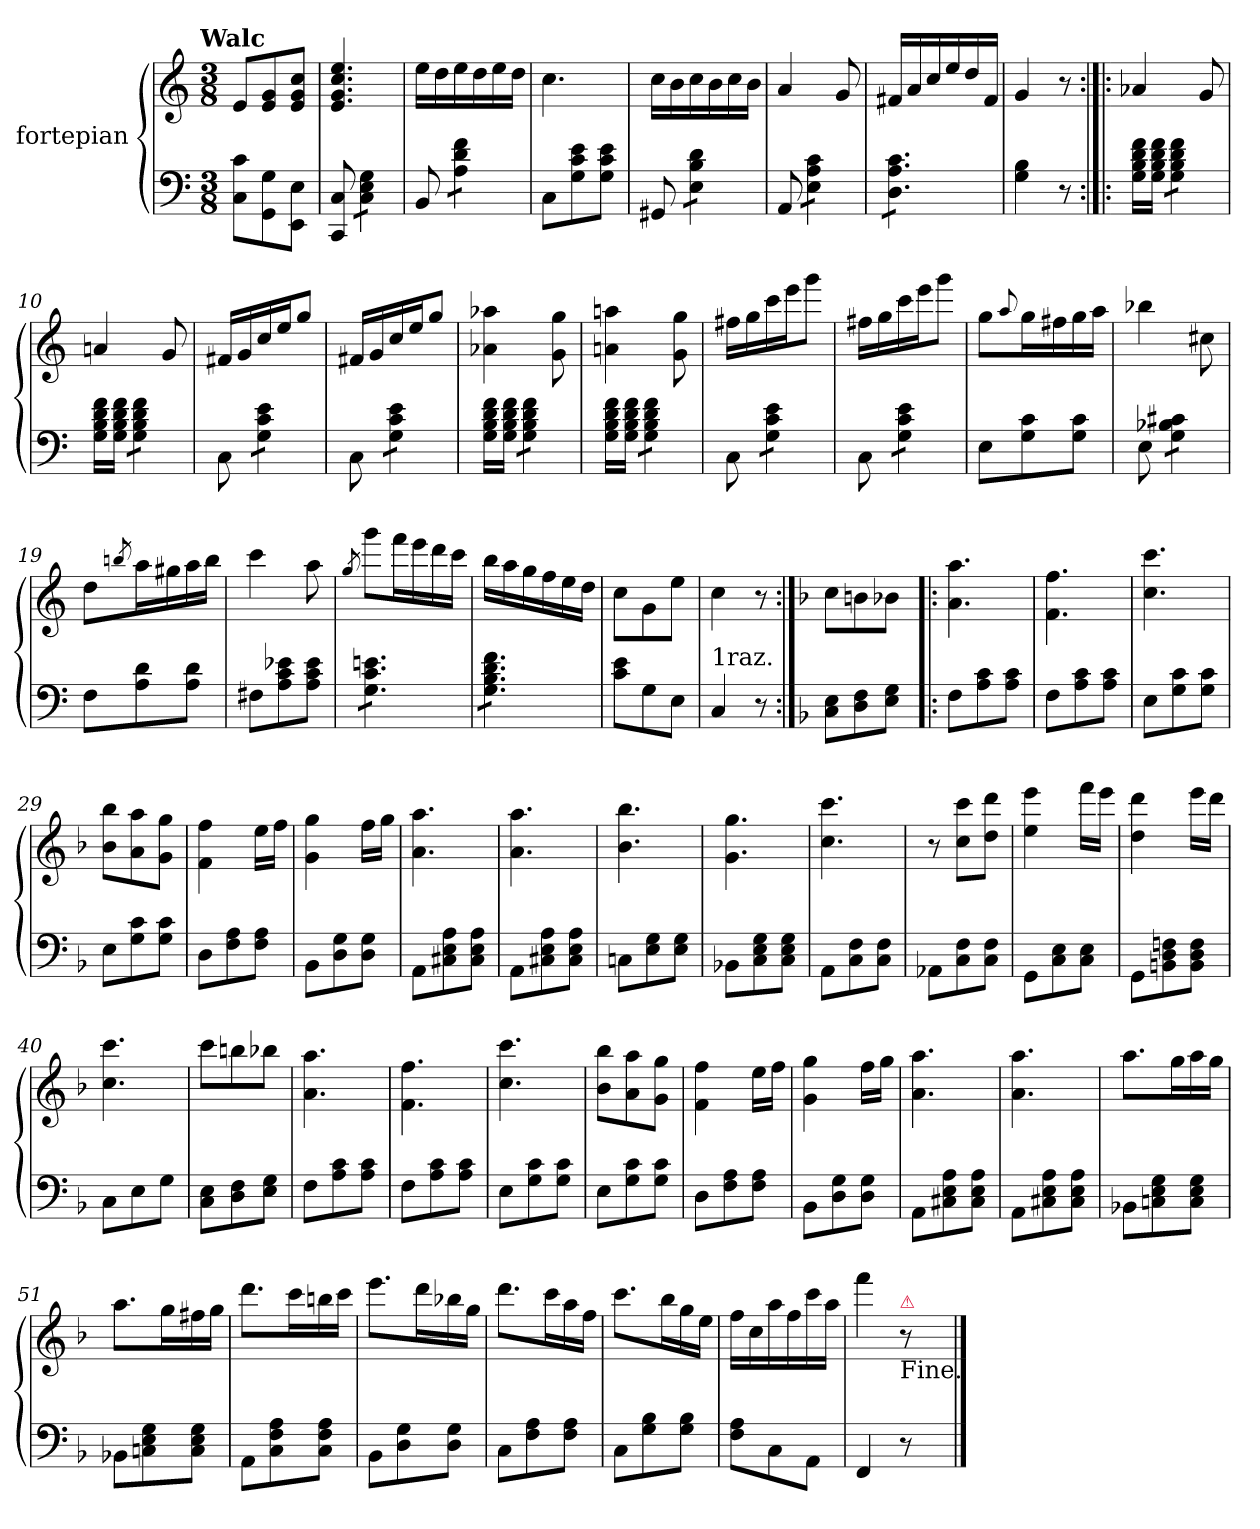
**kern	**kern
*part2	*part1
*staff2	*staff1
*I"fortepian	*
*clefF4	*clefG2
*k[]	*k[]
!!LO:TX:omd:t=Walc
*M3/8	*M3/8
=1	=1
8C\ 8c\L	8e/L
8GG\ 8G\	8e/ 8g/
8EE\ 8E\J	8e/ 8g/ 8cc/J
=2	=2
8CC/ 8C/	4.e/ 4.g/ 4.cc/ 4.ee/
*tremolo	*
8C\ 8E\ 8G\L	.
8C\ 8E\ 8G\J	.
*Xtremolo	*
=3	=3
8BB/	16ee\LL
.	16dd\
*tremolo	*
8A\ 8d\ 8f\L	16ee\
.	16dd\
8A\ 8d\ 8f\J	16ee\
*Xtremolo	*
.	16dd\JJ
=4	=4
8C\L	4.cc\
8G\ 8c\ 8e\	.
8G\ 8c\ 8e\J	.
=5	=5
8GG#X/	16cc\LL
.	16b\
*tremolo	*
8E\ 8B\ 8d\L	16cc\
.	16b\
8E\ 8B\ 8d\J	16cc\
*Xtremolo	*
.	16b\JJ
=6	=6
8AA/	4a/
*tremolo	*
8E\ 8A\ 8c\L	.
8E\ 8A\ 8c\J	8g/
=7	=7
8D\ 8A\ 8c\L	16f#X/LL
.	16a/
8D\ 8A\ 8c\	16cc/
.	16ee/
8D\ 8A\ 8c\J	16dd/
*Xtremolo	*
.	16f#/JJ
=8	=8
4G\ 4B\	4g/
8r	8r
=9:|!|:	=9:|!|:
16G\ 16B\ 16d\ 16f\LL	4a-X/
16G\ 16B\ 16d\ 16f\JJ	.
*tremolo	*
8G\ 8B\ 8d\ 8f\L	.
8G\ 8B\ 8d\ 8f\J	8g/
*Xtremolo	*
=10	=10
16G\ 16B\ 16d\ 16f\LL	4an/
16G\ 16B\ 16d\ 16f\JJ	.
*tremolo	*
8G\ 8B\ 8d\ 8f\L	.
8G\ 8B\ 8d\ 8f\J	8g/
*Xtremolo	*
=11	=11
8C\	16f#X/LL
.	16g/
*tremolo	*
8G\ 8c\ 8e\L	16cc/
.	16ee/J
8G\ 8c\ 8e\J	8gg/J
*Xtremolo	*
=12	=12
8C\	16f#X/LL
.	16g/
*tremolo	*
8G\ 8c\ 8e\L	16cc/
.	16ee/J
8G\ 8c\ 8e\J	8gg/J
*Xtremolo	*
=13	=13
16G\ 16B\ 16d\ 16f\LL	4a-X\ 4aa-X\
16G\ 16B\ 16d\ 16f\JJ	.
*tremolo	*
8G\ 8B\ 8d\ 8f\L	.
8G\ 8B\ 8d\ 8f\J	8g\ 8gg\
*Xtremolo	*
=14	=14
16G\ 16B\ 16d\ 16f\LL	4an\ 4aan\
16G\ 16B\ 16d\ 16f\JJ	.
*tremolo	*
8G\ 8B\ 8d\ 8f\L	.
8G\ 8B\ 8d\ 8f\J	8g\ 8gg\
*Xtremolo	*
=15	=15
8C\	16ff#X\LL
.	16gg\
*tremolo	*
8G\ 8c\ 8e\L	16ccc\
.	16eee\J
8G\ 8c\ 8e\J	8ggg\J
*Xtremolo	*
=16	=16
8C\	16ff#X\LL
.	16gg\
*tremolo	*
8G\ 8c\ 8e\L	16ccc\
.	16eee\J
8G\ 8c\ 8e\J	8ggg\J
*Xtremolo	*
=17	=17
8E\L	8gg\L
.	8qqaa/
8G\ 8c\	16gg\L
.	16ff#X\
8G\ 8c\J	16gg\
.	16aa\JJ
=18	=18
8E\	4bb-X\
*tremolo	*
8G\ 8B-X\ 8c#X\L	.
8G\ 8B-X\ 8c#X\J	8cc#X\
*Xtremolo	*
=19	=19
8F\L	8dd\L
.	8qbbn/
8A\ 8d\	16aa\L
.	16gg#X\
8A\ 8d\J	16aa\
.	16bb\JJ
=20	=20
8F#X\L	4ccc\
8A\ 8c\ 8e-X\	.
8A\ 8c\ 8e-\J	8aa\
=21	=21
.	8qgg/
*tremolo	*
8G\ 8c\ 8en\L	8ggg\L
8G\ 8c\ 8en\	16fff\L
.	16eee\
8G\ 8c\ 8en\J	16ddd\
.	16ccc\JJ
=22	=22
8G\ 8B\ 8d\ 8f\L	16bb\LL
.	16aa\
8G\ 8B\ 8d\ 8f\	16gg\
.	16ff\
8G\ 8B\ 8d\ 8f\J	16ee\
*Xtremolo	*
.	16dd\JJ
=23	=23
8c\ 8e\L	8cc\L
8G\	8g\
8E\J	8ee\J
=24	=24
!LO:TX:a:t=1raz.	!
4C/	4cc\
8r	8r
=25:|!	=25:|!
*k[b-]	*k[b-]
8C\ 8E\L	8cc\L
8D\ 8F\	8bn\
8E\ 8G\J	8b-X\J
=26!|:	=26!|:
8F\L	4.a\ 4.aa\
8A\ 8c\	.
8A\ 8c\J	.
=27	=27
8F\L	4.f\ 4.ff\
8A\ 8c\	.
8A\ 8c\J	.
=28	=28
8E\L	4.cc\ 4.ccc\
8G\ 8c\	.
8G\ 8c\J	.
=29	=29
8E\L	8b-\ 8bb-\L
8G\ 8c\	8a\ 8aa\
8G\ 8c\J	8g\ 8gg\J
=30	=30
8D\L	4f\ 4ff\
8F\ 8A\	.
8F\ 8A\J	16ee\LL
.	16ff\JJ
=31	=31
8BB-\L	4g\ 4gg\
8D\ 8G\	.
8D\ 8G\J	16ff\LL
.	16gg\JJ
=32	=32
8AA\L	4.a\ 4.aa\
8C#X\ 8E\ 8A\	.
8C#\ 8E\ 8A\J	.
=33	=33
8AA\L	4.a\ 4.aa\
8C#X\ 8E\ 8A\	.
8C#\ 8E\ 8A\J	.
=34	=34
8Cn\L	4.b-\ 4.bb-\
8E\ 8G\	.
8E\ 8G\J	.
=35	=35
8BB-X\L	4.g\ 4.gg\
8C\ 8E\ 8G\	.
8C\ 8E\ 8G\J	.
=36	=36
8AA\L	4.cc\ 4.ccc\
8C\ 8F\	.
8C\ 8F\J	.
=37	=37
8AA-X\L	8r
8C\ 8F\	8cc\ 8ccc\L
8C\ 8F\J	8dd\ 8ddd\J
=38	=38
8GG\L	4ee\ 4eee\
8C\ 8E\	.
8C\ 8E\J	16fff\LL
.	16eee\JJ
=39	=39
8GG\L	4dd\ 4ddd\
8BBn\ 8D\ 8Fn\	.
8BB\ 8D\ 8F\J	16eee\LL
.	16ddd\JJ
=40	=40
8C\L	4.cc\ 4.ccc\
8E\	.
8G\J	.
=41	=41
8C\ 8E\L	8ccc\L
8D\ 8F\	8bbn\
8E\ 8G\J	8bb-X\J
=42	=42
8F\L	4.a\ 4.aa\
8A\ 8c\	.
8A\ 8c\J	.
=43	=43
8F\L	4.f\ 4.ff\
8A\ 8c\	.
8A\ 8c\J	.
=44	=44
8E\L	4.cc\ 4.ccc\
8G\ 8c\	.
8G\ 8c\J	.
=45	=45
8E\L	8b-\ 8bb-\L
8G\ 8c\	8a\ 8aa\
8G\ 8c\J	8g\ 8gg\J
=46	=46
8D\L	4f\ 4ff\
8F\ 8A\	.
8F\ 8A\J	16ee\LL
.	16ff\JJ
=47	=47
8BB-\L	4g\ 4gg\
8D\ 8G\	.
8D\ 8G\J	16ff\LL
.	16gg\JJ
=48	=48
8AA\L	4.a\ 4.aa\
8C#X\ 8E\ 8A\	.
8C#\ 8E\ 8A\J	.
=49	=49
8AA\L	4.a\ 4.aa\
8C#X\ 8E\ 8A\	.
8C#\ 8E\ 8A\J	.
=50	=50
8BB-X\L	8.aa\L
8Cn\ 8E\ 8G\	.
.	16gg\L
8C\ 8E\ 8G\J	16aa\
.	16gg\JJ
=51	=51
8BB-X\L	8.aa\L
8Cn\ 8E\ 8G\	.
.	16gg\L
8C\ 8E\ 8G\J	16ff#X\
.	16gg\JJ
=52	=52
8AA\L	8.ddd\L
8C\ 8F\ 8A\	.
.	16ccc\L
8C\ 8F\ 8A\J	16bbn\
.	16ccc\JJ
=53	=53
8BB-\L	8.eee\L
8D\ 8G\	.
.	16ddd\L
8D\ 8G\J	16bb-X\
.	16gg\JJ
=54	=54
8C\L	8.ddd\L
8F\ 8A\	.
.	16ccc\L
8F\ 8A\J	16aa\
.	16ff\JJ
=55	=55
8C\L	8.ccc\L
8G\ 8B-\	.
.	16bb-\L
8G\ 8B-\J	16gg\
.	16ee\JJ
=56	=56
8F\ 8A\L	16ff\LL
.	16cc\
8C\	16aa\
.	16ff\
8AA\J	16ccc\
.	16aa\JJ
=57	=57
4FF/	4fff\
!	!LO:TX:b:t=Fine.
!	!LO:TX:a:color=crimson:t=⚠
8r	8r
==	==
*-	*-
